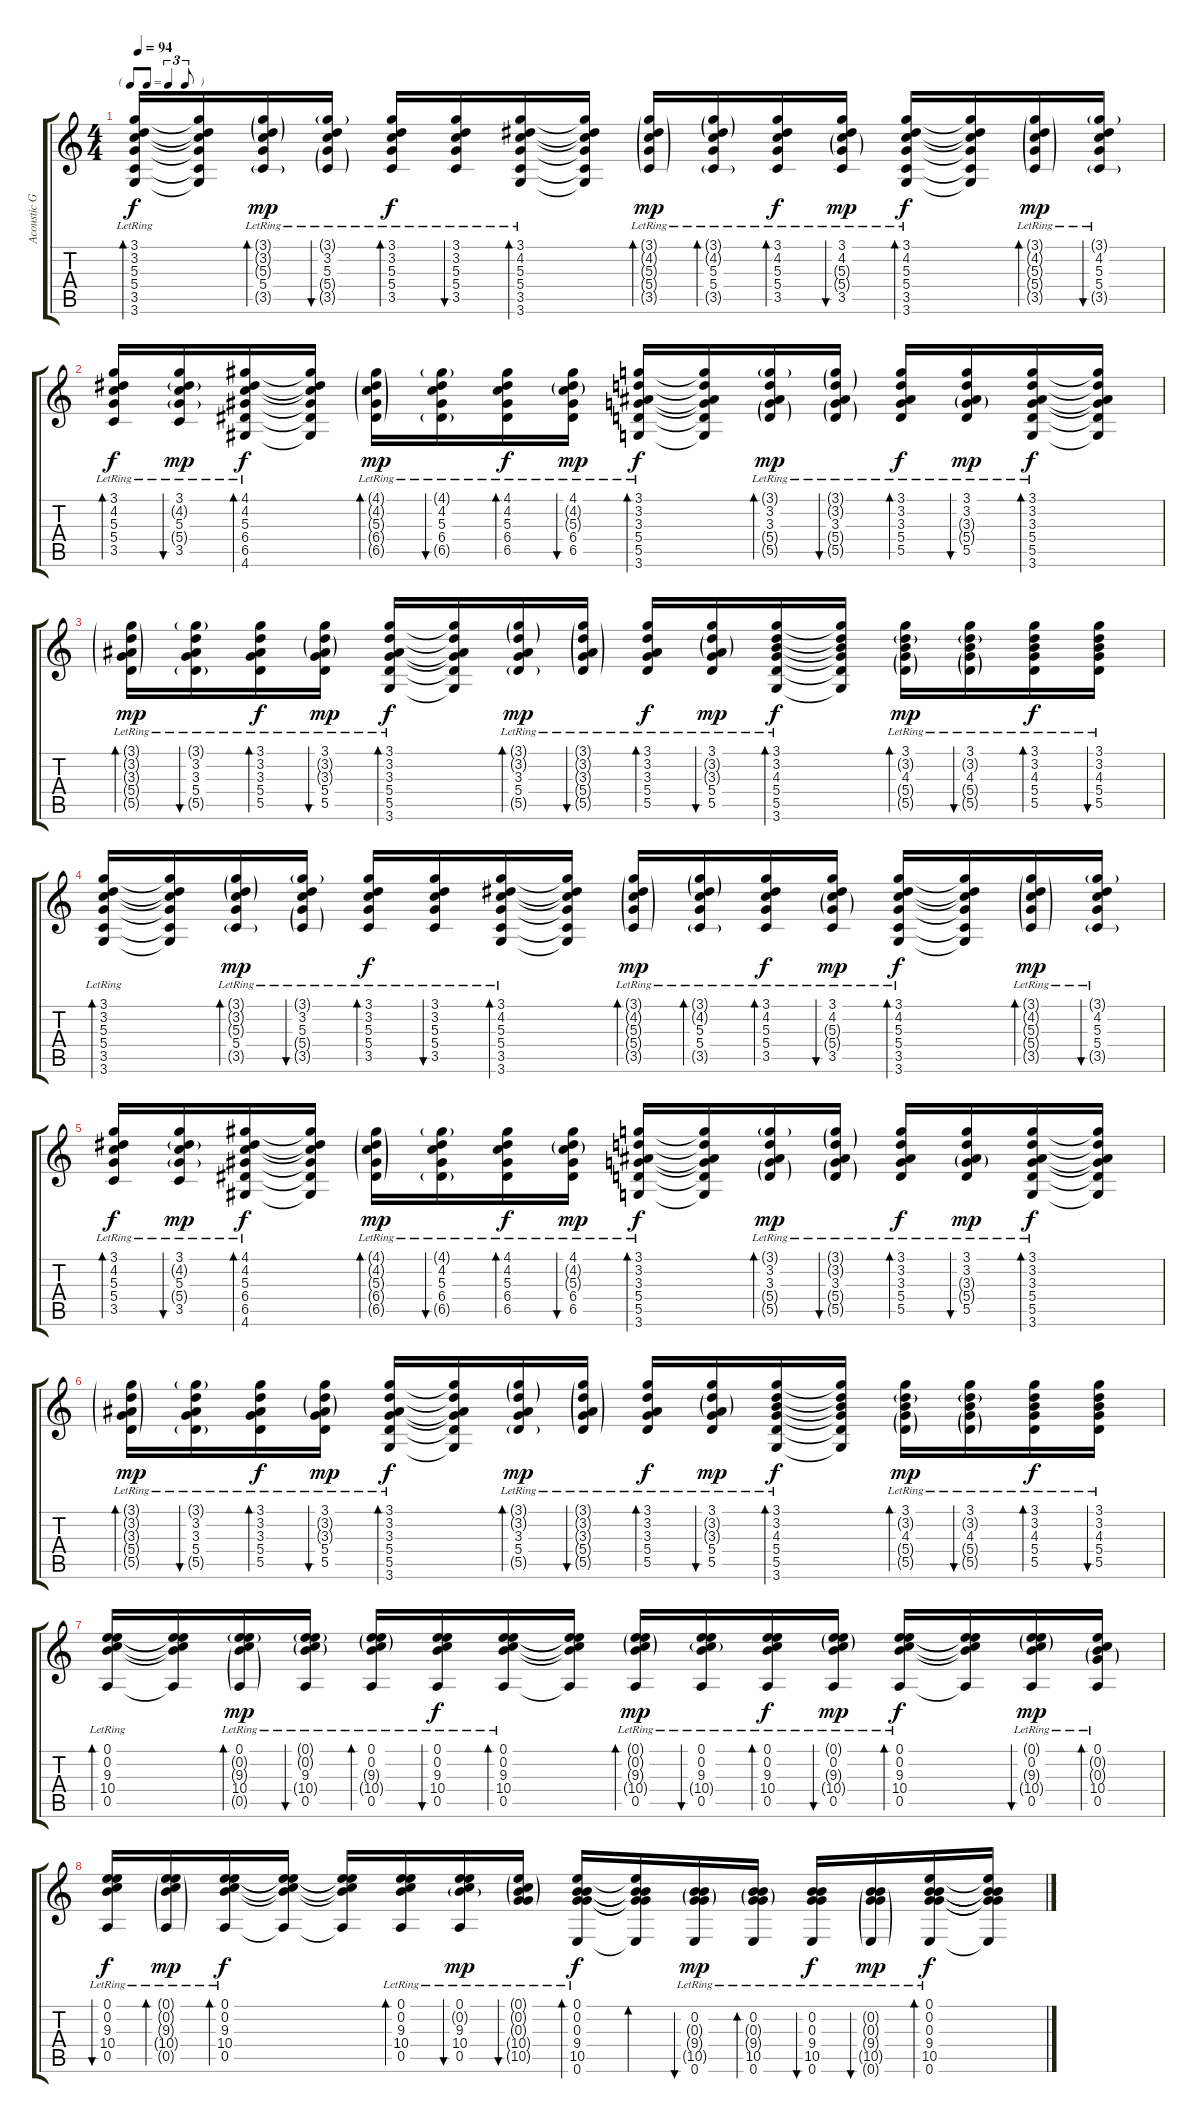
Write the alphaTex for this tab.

\track ("Acoustic Guitar" "Acoustic G") {instrument acousticguitarsteel}
\staff {score tabs}
\tuning (E4 B3 G3 D3 A2 E2) {hide}
\ts (4 4)
\tf triplet8th
\tempo 94
\clef g2
\ks c
(3.1{lr} 3.2{lr} 5.3{lr} 5.4{lr} 3.5{lr} 3.6{lr}).16{bd 60 dy f} (3.1{t} 3.2{t} 5.3{t} 5.4{t} 3.5{t} 3.6{t}).16 (3.1{g lr} 3.2{g lr} 5.3{g lr} 5.4{lr} 3.5{g lr}).16{bd 60 dy mp} (3.1{g lr} 3.2{lr} 5.3{lr} 5.4{g lr} 3.5{g lr}).16{bu 60} (3.1{lr} 3.2{lr} 5.3{lr} 5.4{lr} 3.5{lr}).16{bd 60 dy f} (3.1{lr} 3.2 5.3 5.4 3.5).16{bu 60} (3.1{lr} 4.2{lr} 5.3{lr} 5.4 3.5{lr} 3.6{lr}).16{bd 60} (3.1{t} 4.2{t} 5.3{t} 5.4{t} 3.5{t} 3.6{t}).16 (3.1{g} 4.2{g lr} 5.3{g lr} 5.4{g lr} 3.5{g lr}).16{bd 240 dy mp} (3.1{g} 4.2{g lr} 5.3{lr} 5.4{lr} 3.5{g lr}).16{bd 60} (3.1{lr} 4.2{lr} 5.3{lr} 5.4{lr} 3.5{lr}).16{bd 60 dy f} (3.1{lr} 4.2{lr} 5.3{g lr} 5.4{g lr} 3.5{lr}).16{bu 60 dy mp} (3.1 4.2 5.3{lr} 5.4{lr} 3.5{lr} 3.6{lr}).16{bd 60 dy f} (3.1{t} 4.2{t} 5.3{t} 5.4{t} 3.5{t} 3.6{t}).16 (3.1{g} 4.2{g} 5.3{g lr} 5.4{g lr} 3.5{g lr}).16{bd 60 dy mp} (3.1{g} 4.2 5.3{lr} 5.4{lr} 3.5{g lr}).16{bu 60} |
(3.1{lr} 4.2{lr} 5.3{lr} 5.4{lr} 3.5{lr}).16{bd 60 dy f} (3.1{lr} 4.2{g lr} 5.3{lr} 5.4{g lr} 3.5{lr}).16{bu 60 dy mp} (4.1{lr} 4.2 5.3{lr} 6.4{lr} 6.5{lr} 4.6{lr}).16{bd 60 dy f} (4.1{t} 4.2{t} 5.3{t} 6.4{t} 6.5{t} 4.6{t}).16 (4.1{g lr} 4.2{g} 5.3{g lr} 6.4{g lr} 6.5{g lr}).16{bd 60 dy mp} (4.1{g lr} 4.2 5.3{lr} 6.4{lr} 6.5{g lr}).16{bu 60} (4.1{lr} 4.2 5.3{lr} 6.4{lr} 6.5{lr}).16{bd 60 dy f} (4.1{lr} 4.2{g} 5.3{g lr} 6.4{lr} 6.5{lr}).16{bu 60 dy mp} (3.1{lr} 3.2 3.3{lr} 5.4{lr} 5.5{lr} 3.6{lr}).16{bd 60 dy f} (3.1{t} 3.2{t} 3.3{t} 5.4{t} 5.5{t} 3.6{t}).16 (3.1{g lr} 3.2 3.3{lr} 5.4{g lr} 5.5{g lr}).16{bd 60 dy mp} (3.1{g lr} 3.2{g} 3.3{lr} 5.4{g lr} 5.5{g lr}).16{bu 60} (3.1{lr} 3.2 3.3{lr} 5.4{lr} 5.5{lr}).16{bd 60 dy f} (3.1{lr} 3.2 3.3{g lr} 5.4{g lr} 5.5{lr}).16{bu 60 dy mp} (3.1{lr} 3.2 3.3{lr} 5.4{lr} 5.5{lr} 3.6{lr}).16{bd 60 dy f} (3.1{t} 3.2{t} 3.3{t} 5.4{t} 5.5{t} 3.6{t}).16 |
(3.1{g lr} 3.2{g} 3.3{g lr} 5.4{g lr} 5.5{g lr}).16{bd 60 dy mp} (3.1{g lr} 3.2 3.3{lr} 5.4{lr} 5.5{g lr}).16{bu 60} (3.1{lr} 3.2 3.3{lr} 5.4{lr} 5.5{lr}).16{bd 60 dy f} (3.1{lr} 3.2{g} 3.3{g lr} 5.4{lr} 5.5{lr}).16{bu 60 dy mp} (3.1{lr} 3.2 3.3{lr} 5.4{lr} 5.5{lr} 3.6{lr}).16{bd 60 dy f} (3.1{t} 3.2{t} 3.3{t} 5.4{t} 5.5{t} 3.6{t}).16 (3.1{g lr} 3.2{g} 3.3{lr} 5.4{lr} 5.5{g lr}).16{bd 60 dy mp} (3.1{g lr} 3.2{g} 3.3{g lr} 5.4{g lr} 5.5{g lr}).16{bu 60} (3.1{lr} 3.2 3.3{lr} 5.4{lr} 5.5{lr}).16{bd 60 dy f} (3.1{lr} 3.2{g} 3.3{g lr} 5.4{lr} 5.5{lr}).16{bu 60 dy mp} (3.1{lr} 3.2 4.3{lr} 5.4{lr} 5.5{lr} 3.6{lr}).16{bd 60 dy f} (3.1{t} 3.2{t} 4.3{t} 5.4{t} 5.5{t} 3.6{t}).16 (3.1{lr} 3.2{g} 4.3{lr} 5.4{g lr} 5.5{g lr}).16{bd 60 dy mp} (3.1{lr} 3.2{g} 4.3{lr} 5.4{g lr} 5.5{g lr}).16{bu 60} (3.1{lr} 3.2{lr} 4.3{lr} 5.4{lr} 5.5{lr}).16{bd 60 dy f} (3.1{lr} 3.2{lr} 4.3{lr} 5.4{lr} 5.5{lr}).16{bu 60} |
(3.1{lr} 3.2{lr} 5.3{lr} 5.4{lr} 3.5{lr} 3.6{lr}).16{bd 60} (3.1{t} 3.2{t} 5.3{t} 5.4{t} 3.5{t} 3.6{t}).16 (3.1{g lr} 3.2{g lr} 5.3{g lr} 5.4{lr} 3.5{g lr}).16{bd 60 dy mp} (3.1{g lr} 3.2{lr} 5.3{lr} 5.4{g lr} 3.5{g lr}).16{bu 60} (3.1{lr} 3.2{lr} 5.3{lr} 5.4{lr} 3.5{lr}).16{bd 60 dy f} (3.1{lr} 3.2 5.3 5.4 3.5).16{bu 60} (3.1{lr} 4.2{lr} 5.3{lr} 5.4 3.5{lr} 3.6{lr}).16{bd 60} (3.1{t} 4.2{t} 5.3{t} 5.4{t} 3.5{t} 3.6{t}).16 (3.1{g} 4.2{g lr} 5.3{g lr} 5.4{g lr} 3.5{g lr}).16{bd 240 dy mp} (3.1{g} 4.2{g lr} 5.3{lr} 5.4{lr} 3.5{g lr}).16{bd 60} (3.1{lr} 4.2{lr} 5.3{lr} 5.4{lr} 3.5{lr}).16{bd 60 dy f} (3.1{lr} 4.2{lr} 5.3{g lr} 5.4{g lr} 3.5{lr}).16{bu 60 dy mp} (3.1 4.2 5.3{lr} 5.4{lr} 3.5{lr} 3.6{lr}).16{bd 60 dy f} (3.1{t} 4.2{t} 5.3{t} 5.4{t} 3.5{t} 3.6{t}).16 (3.1{g} 4.2{g} 5.3{g lr} 5.4{g lr} 3.5{g lr}).16{bd 60 dy mp} (3.1{g} 4.2 5.3{lr} 5.4{lr} 3.5{g lr}).16{bu 60} |
(3.1{lr} 4.2{lr} 5.3{lr} 5.4{lr} 3.5{lr}).16{bd 60 dy f} (3.1{lr} 4.2{g lr} 5.3{lr} 5.4{g lr} 3.5{lr}).16{bu 60 dy mp} (4.1{lr} 4.2 5.3{lr} 6.4{lr} 6.5{lr} 4.6{lr}).16{bd 60 dy f} (4.1{t} 4.2{t} 5.3{t} 6.4{t} 6.5{t} 4.6{t}).16 (4.1{g lr} 4.2{g} 5.3{g lr} 6.4{g lr} 6.5{g lr}).16{bd 60 dy mp} (4.1{g lr} 4.2 5.3{lr} 6.4{lr} 6.5{g lr}).16{bu 60} (4.1{lr} 4.2 5.3{lr} 6.4{lr} 6.5{lr}).16{bd 60 dy f} (4.1{lr} 4.2{g} 5.3{g lr} 6.4{lr} 6.5{lr}).16{bu 60 dy mp} (3.1{lr} 3.2 3.3{lr} 5.4{lr} 5.5{lr} 3.6{lr}).16{bd 60 dy f} (3.1{t} 3.2{t} 3.3{t} 5.4{t} 5.5{t} 3.6{t}).16 (3.1{g lr} 3.2 3.3{lr} 5.4{g lr} 5.5{g lr}).16{bd 60 dy mp} (3.1{g lr} 3.2{g} 3.3{lr} 5.4{g lr} 5.5{g lr}).16{bu 60} (3.1{lr} 3.2 3.3{lr} 5.4{lr} 5.5{lr}).16{bd 60 dy f} (3.1{lr} 3.2 3.3{g lr} 5.4{g lr} 5.5{lr}).16{bu 60 dy mp} (3.1{lr} 3.2 3.3{lr} 5.4{lr} 5.5{lr} 3.6{lr}).16{bd 60 dy f} (3.1{t} 3.2{t} 3.3{t} 5.4{t} 5.5{t} 3.6{t}).16 |
(3.1{g lr} 3.2{g} 3.3{g lr} 5.4{g lr} 5.5{g lr}).16{bd 60 dy mp} (3.1{g lr} 3.2 3.3{lr} 5.4{lr} 5.5{g lr}).16{bu 60} (3.1{lr} 3.2 3.3{lr} 5.4{lr} 5.5{lr}).16{bd 60 dy f} (3.1{lr} 3.2{g} 3.3{g lr} 5.4{lr} 5.5{lr}).16{bu 60 dy mp} (3.1{lr} 3.2 3.3{lr} 5.4{lr} 5.5{lr} 3.6{lr}).16{bd 60 dy f} (3.1{t} 3.2{t} 3.3{t} 5.4{t} 5.5{t} 3.6{t}).16 (3.1{g lr} 3.2{g} 3.3{lr} 5.4{lr} 5.5{g lr}).16{bd 60 dy mp} (3.1{g lr} 3.2{g} 3.3{g lr} 5.4{g lr} 5.5{g lr}).16{bu 60} (3.1{lr} 3.2 3.3{lr} 5.4{lr} 5.5{lr}).16{bd 60 dy f} (3.1{lr} 3.2{g} 3.3{g lr} 5.4{lr} 5.5{lr}).16{bu 60 dy mp} (3.1{lr} 3.2 4.3{lr} 5.4{lr} 5.5{lr} 3.6{lr}).16{bd 60 dy f} (3.1{t} 3.2{t} 4.3{t} 5.4{t} 5.5{t} 3.6{t}).16 (3.1{lr} 3.2{g} 4.3{lr} 5.4{g lr} 5.5{g lr}).16{bd 60 dy mp} (3.1{lr} 3.2{g} 4.3{lr} 5.4{g lr} 5.5{g lr}).16{bu 60} (3.1{lr} 3.2{lr} 4.3{lr} 5.4{lr} 5.5{lr}).16{bd 60 dy f} (3.1{lr} 3.2{lr} 4.3{lr} 5.4{lr} 5.5{lr}).16{bu 60} |
(0.1{lr} 0.2{lr} 9.3{lr} 10.4{lr} 0.5{lr}).16{bd 60} (0.1{t} 0.2{t} 9.3{t} 10.4{t} 0.5{t}).16 (0.1{lr} 0.2{g lr} 9.3{g lr} 10.4{lr} 0.5{g lr}).16{bd 60 dy mp} (0.1{g lr} 0.2{g lr} 9.3{lr} 10.4{g lr} 0.5{lr}).16{bu 60} (0.1{lr} 0.2{lr} 9.3{g lr} 10.4{g lr} 0.5{lr}).16{bd 60} (0.1{lr} 0.2{lr} 9.3{lr} 10.4{lr} 0.5{lr}).16{bu 60 dy f} (0.1{lr} 0.2{lr} 9.3{lr} 10.4{lr} 0.5{lr}).16{bd 60} (0.1{t} 0.2{t} 9.3{t} 10.4{t} 0.5{t}).16 (0.1{g lr} 0.2{g lr} 9.3{g lr} 10.4{g lr} 0.5{lr}).16{bd 60 dy mp} (0.1{lr} 0.2{lr} 9.3{lr} 10.4{g lr} 0.5{lr}).16{bu 60} (0.1{lr} 0.2{lr} 9.3{lr} 10.4{lr} 0.5{lr}).16{bd 60 dy f} (0.1{g lr} 0.2{lr} 9.3{g lr} 10.4{g lr} 0.5{lr}).16{bu 60 dy mp} (0.1{lr} 0.2{lr} 9.3{lr} 10.4{lr} 0.5{lr}).16{bd 60 dy f} (0.1{t} 0.2{t} 9.3{t} 10.4{t} 0.5{t}).16 (0.1{g lr} 0.2{lr} 9.3{g lr} 10.4{g lr} 0.5{lr}).16{bu 60 dy mp} (0.1{lr} 0.2{g lr} 0.3{g lr} 10.4{lr} 0.5{lr}).16{bd 60} |
(0.1{lr} 0.2{lr} 9.3{lr} 10.4 0.5{lr}).16{bu 60 dy f} (0.1{g lr} 0.2{g lr} 9.3{g lr} 10.4{g lr} 0.5{g lr}).16{bd 60 dy mp} (0.1{lr} 0.2{lr} 9.3{lr} 10.4{lr} 0.5{lr}).16{bd 60 dy f} (0.1{t} 0.2{t} 9.3{t} 10.4{t} 0.5{t}).16 (0.1{t} 0.2{t} 9.3{t} 10.4{t} 0.5{t}).16 (0.1{lr} 0.2{lr} 9.3{lr} 10.4{lr} 0.5{lr}).16{bd 60} (0.1{lr} 0.2{g lr} 9.3{lr} 10.4{lr} 0.5{lr}).16{bu 60 dy mp} (0.1{g lr} 0.2{g lr} 0.3{g lr} 10.4{g lr} 10.5{g lr}).16{bu 60} (0.1{lr} 0.2{lr} 0.3{lr} 9.4{lr} 10.5{lr} 0.6{lr}).16{bd 60 dy f} (0.1{t} 0.2{t} 0.3{t} 9.4{t} 10.5{t} 0.6{t}).16{bd 60} (0.2{lr} 0.3{g lr} 9.4{g lr} 10.5{g lr} 0.6{lr}).16{bu 60 dy mp} (0.2{lr} 0.3{g lr} 9.4{g lr} 10.5{lr} 0.6{lr}).16{bd 60} (0.2{lr} 0.3{lr} 9.4{lr} 10.5{lr} 0.6{lr}).16{bu 60 dy f} (0.2{g lr} 0.3{g lr} 9.4{g lr} 10.5{g lr} 0.6{g lr}).16{bu 60 dy mp} (0.1{lr} 0.2{lr} 0.3{lr} 9.4{lr} 10.5{lr} 0.6{lr}).16{bd 60 dy f} (0.1{t} 0.2{t} 0.3{t} 9.4{t} 10.5{t} 0.6{t}).16
